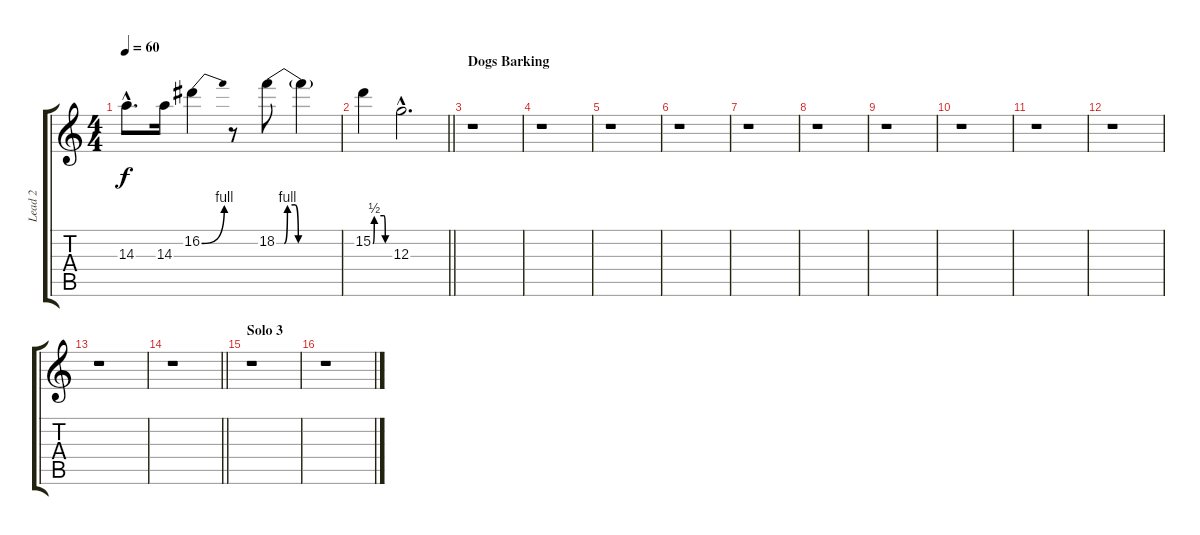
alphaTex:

\track ("Lead 2" "Lead 2") {instrument distortionguitar}
\staff {score tabs}
\tuning (E4 B3 G3 D3 A2 D2) {hide}
\ts (4 4)
\tempo 60
\clef g2
\ks c
14.3{hac}.8{d dy f} 14.3.16 16.2{be (bend 0 0 60 4)}.4 r.8 18.2{be (custom 0 0 7 0 10 4 17 4 20 0 45 0 60 0)}.8 18.2{t}.4 |
\barLineRight lightlight
15.2{be (custom 0 0 5 2 40 2 45 0 60 0)}.4 12.3{hac}.2{d} |
\section ("" "Dogs Barking")
r.1 |
r.1 |
r.1 |
r.1 |
r.1 |
r.1 |
r.1 |
r.1 |
r.1 |
r.1 |
r.1 |
\barLineRight lightlight
r.1 |
\section ("" "Solo 3")
r.1 |
r.1
